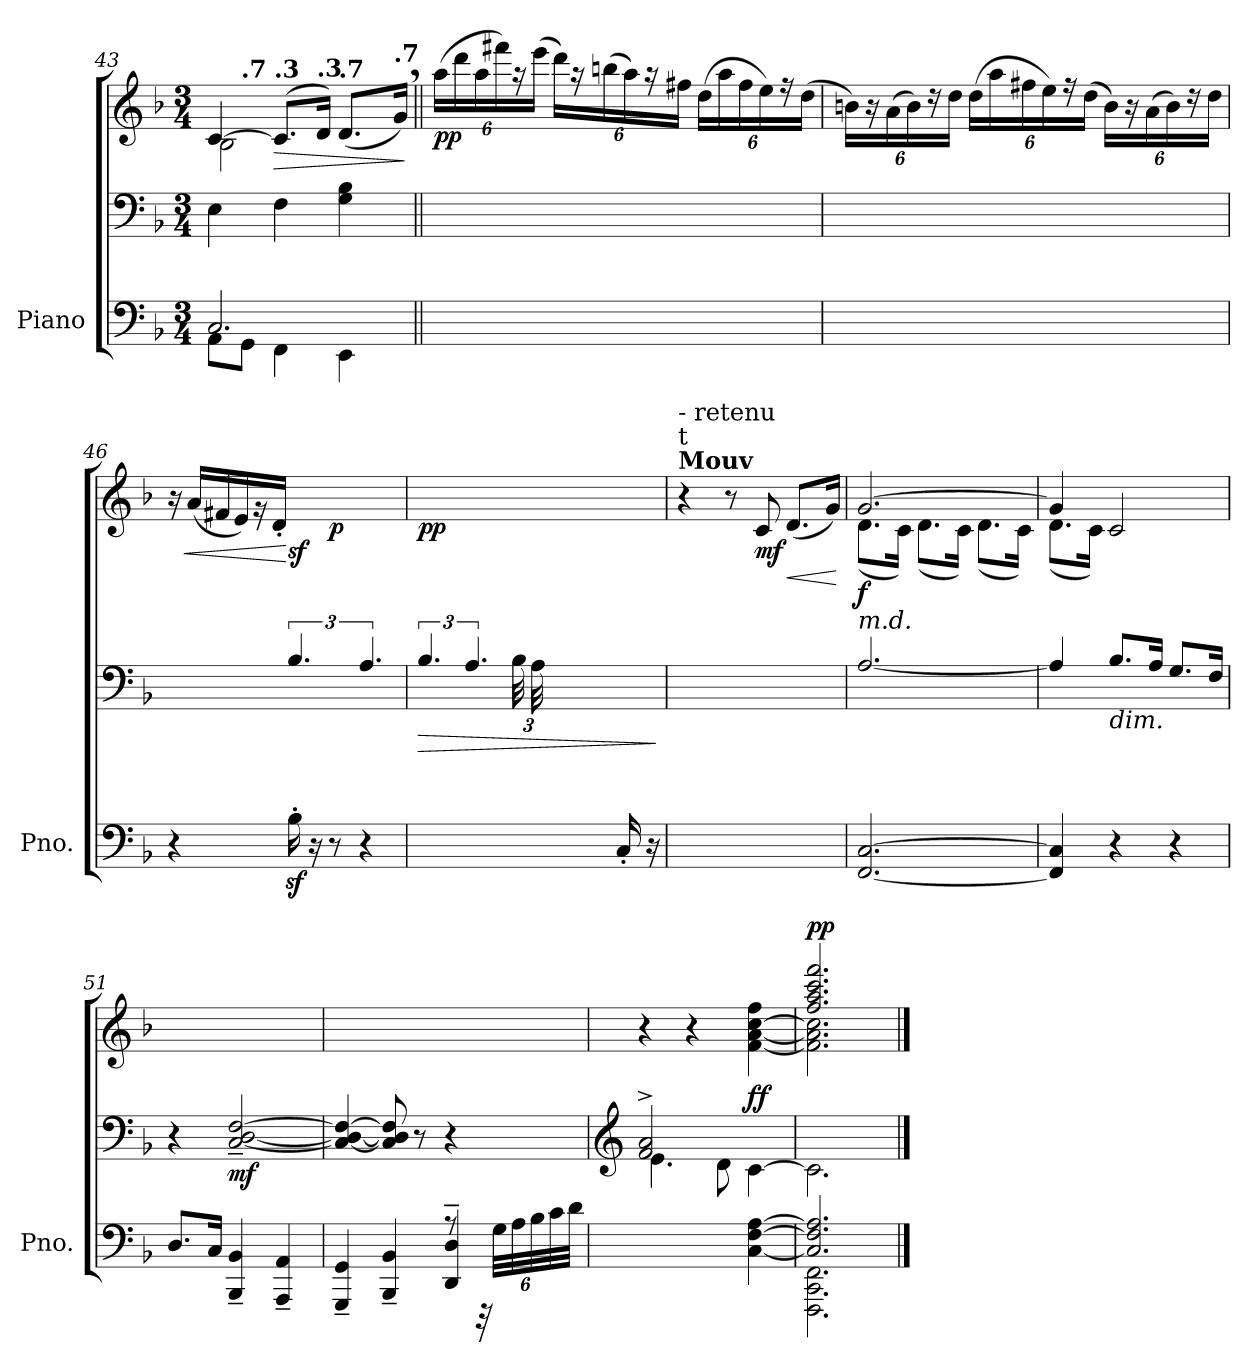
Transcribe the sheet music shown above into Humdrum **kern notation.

**kern	**kern	**kern	**dynam
*part1	*part1	*part1	*part1
*staff3	*staff2	*staff1	*staff1/2/3
*I"Piano	*	*	*
*I'Pno.	*	*	*
*clefF4	*clefF4	*clefG2	*
*k[b-]	*k[b-]	*k[b-]	*
*M3/4	*M3/4	*M3/4	*
*MM60	*MM60	*MM60	*
=43	=43	=43	=43
*^	*	*^	*
*	*	*	*	*^	*
8AA\L	2.C/	4E\	[4c/	2B-\	8ryy	.
*	*	*	*MM56	*	*	*
!	!	!	!	!	!LO:TX:a:B:t=.7	!
8GG\J	.	.	.	.	2ryy	.
*	*	*	*MM53	*	*	*
!	!	!	!LO:TX:a:B:t=.3	!	!	!
!	!	!	!	!	!	!LO:HP:b
4FF\	.	4F\	(>8.c/L]	.	.	>
*	*	*	*MM48	*	*	*
!	!	!	!LO:TX:a:B:t=.3	!	!	!
.	.	.	16d/Jk)	.	.	.
*	*	*	*MM46	*	*	*
!	!	!	!LO:TX:a:B:t=.7	!	!	!
4EE\	.	4G\ 4B-\	(<8.d/L	4ryy	.	.
.	.	.	.	.	8ryy	.
*	*	*	*MM41	*	*	*
!	!	!	!LO:TX:a:B:t=.7	!	!	!
.	.	.	16g,/Jk)	.	.	.
*v	*v	*	*	*	*	*
.	.	.	.	.	]
*	*	*v	*v	*v	*
!!LO:PB:g=z
=44||	=44||	=44||	=44||
*	*	*Xbrackettup	*
*	*	*^	*
*	*	*	*^	*
!	!	!LO:TX:a:B:t=Même mouv	!	!	!
!	!	!LO:TX:a:t=t	!	!	!
!	!	!LO:TX:b:i:t=lointain et léger	!	!	!
!	!	!	!	!	!LO:DY:b
*	*	*v	*v	*v	*
2.ryy	2.ryy	(>24aa\LL	pp
.	.	24ddd\	.
.	.	24aa\	.
.	.	24fff#X\)	.
.	.	24raa	.
.	.	(>24eee\JJ	.
.	.	24ddd\LL)	.
.	.	24raa	.
.	.	(>24bbn\	.
.	.	24aa\)	.
.	.	24raa	.
.	.	24ff#X\JJ	.
.	.	(>24dd\LL	.
.	.	24aa\	.
.	.	24ff#\	.
.	.	24ee\)	.
.	.	24rff	.
.	.	(>24dd\JJ	.
=45	=45	=45	=45
2.ryy	2.ryy	24bn\LL)	.
.	.	24r	.
.	.	(>24a\	.
.	.	24b\)	.
.	.	24rdd	.
.	.	24dd\JJ	.
.	.	(>24dd\LL	.
.	.	24aa\	.
.	.	24ff#X\	.
.	.	24ee\)	.
.	.	24rff	.
.	.	(>24dd\JJ	.
.	.	24b\LL)	.
.	.	24r	.
.	.	(>24a\	.
.	.	24b\)	.
.	.	24rdd	.
.	.	24dd\JJ	.
!!LO:LB:g=z
=46	=46	=46	=46
*	*^	*	*
*	*	*	*Xtuplet	*
4r	4ryy	2.ryy	24r	.
!	!	!	!	!LO:HP:b
.	.	.	(<24a/LL	<
.	.	.	24f#X/	.
.	.	.	24e/)	.
.	.	.	24rg	.
.	.	.	24d'/JJ	.
!	!	!	!	!LO:DY:n=1:b
16B-z>'\	6.B-/	.	8ryy	[ sf
16r	.	.	.	.
!	!	!	!	!LO:DY:n=2:b
8r	.	.	4.ryy	p
4r	6.A/	.	.	.
*	*v	*v	*	*
=47	=47	=47	=47
!	!	!	!LO:HP:b=2
*	*^	*	*
*	*	*^	*	*
!	!	!	!	!	!LO:DY:n=1:b
2ryy	6.B-/	2.ryy	2ryy	2ryy	> pp
.	6.A/	.	.	.	.
*	*	*	*Xbrackettup	*	*
24ryy	4ryy	.	48B-\LLL	4ryy	.
.	.	.	48A\	.	.
48G/	.	.	24%5ryy	.	.
48F/	.	.	.	.	.
48E/	.	.	.	.	.
48D/JJJ	.	.	.	.	.
16C'/	.	.	.	.	.
16r	.	.	.	.	.
*	*v	*v	*v	*	*
.	.	.	]
=48	=48	=48	=48
!	!	!LO:TX:a:B:t=Mouv	!
!	!	!LO:TX:a:t=t	!
!	!	!LO:TX:a:t=- retenu	!
2.ryy	2.ryy	4r	.
.	.	8r	.
!	!	!	!LO:DY:b
.	.	8c/	mf
!	!	!	!LO:HP:b
.	.	(<8.d/L	<
.	.	16g/Jk)	.
.	.	.	[
=49	=49	=49	=49
*	*	*^	*
!	!LO:TX:a:i:t=m.d.	!	!	!
!	!	!	!	!LO:DY:b
[2.FF/ [2.C/	[2.A/	[2.g/	(<8.d\L	f
.	.	.	16c\Jk)	.
.	.	.	(<8.d\L	.
.	.	.	16c\Jk)	.
.	.	.	(<8.d\L	.
.	.	.	16c\Jk)	.
=50	=50	=50	=50	=50
*	*^	*	*	*
4FF/] 4C/]	4ryy	4A/]	4g/]	(<8.d\L	.
.	.	.	.	16c\Jk)	.
!	!LO:TX:b:i:t=dim.	!	!	!	!
4r	8.B-/L	4ryy	2c/	2ryy	.
.	16A/Jk	.	.	.	.
4r	8.G/L	4ryy	.	.	.
.	16F/Jk	.	.	.	.
*	*v	*v	*	*	*
*	*	*v	*v	*
!!LO:LB:g=z
=51	=51	=51	=51
8.D/L	4r	2.ryy	.
16C/Jk	.	.	.
!	!	!	!LO:DY:b=2
4BBB-/~ 4BB-/~	[2C/~ [2D/~ [2F/~	.	mf
4AAA/~ 4AA/~	.	.	.
=52	=52	=52	=52
*^	*	*	*
2ryy	4GGG/~ 4GG/~	4C/_ 4D/_ 4F/_	2.ryy	.
.	4BBB-/~ 4BB-/~	8C/] 8D/] 8F/]	.	.
.	.	8r	.	.
4DD/~ 4D/~	8rA	4r	.	.
*	*Xbrackettup	*	*	*
.	48r	.	.	.
.	48G\LLL	.	.	.
.	48A\	.	.	.
.	48B-\	.	.	.
.	48c\	.	.	.
.	48d\JJJ	.	.	.
*v	*v	*	*	*
=53	=53	=53	=53
*	*clefG2	*	*
*	*^	*^	*
2ryy	2f/^ 2a/^	4.e\	4r	2ryy	.
.	.	.	4r	.	.
.	.	8d\	.	.	.
*	*	*	*MM30	*	*
!	!	!	!	!	!LO:DY:a=2
[4C\ [4F\ [4A\	4ryy	[4c\	4ryy	[4f\ [4a\ [4cc\ 4ff\	ff
=54	=54	=54	=54	=54	=54
*	*	*	*MM60	*	*
*^	*	*	*	*	*
!	!	!	!	!	!	!LO:DY:b=3
!	!	!	!	!	!	!LO:DY:n=1:a
2.FFF\ 2.CC\ 2.FF\	2.C/] 2.F/] 2.A/]	2.ryy	2.c\]	2.ff/ 2.aa/ 2.ccc/ 2.fff/	2.f\] 2.a\] 2.cc\]	p p
*v	*v	*	*	*	*	*
*	*v	*v	*	*	*
*	*	*v	*v	*
==	==	==	==
*-	*-	*-	*-
